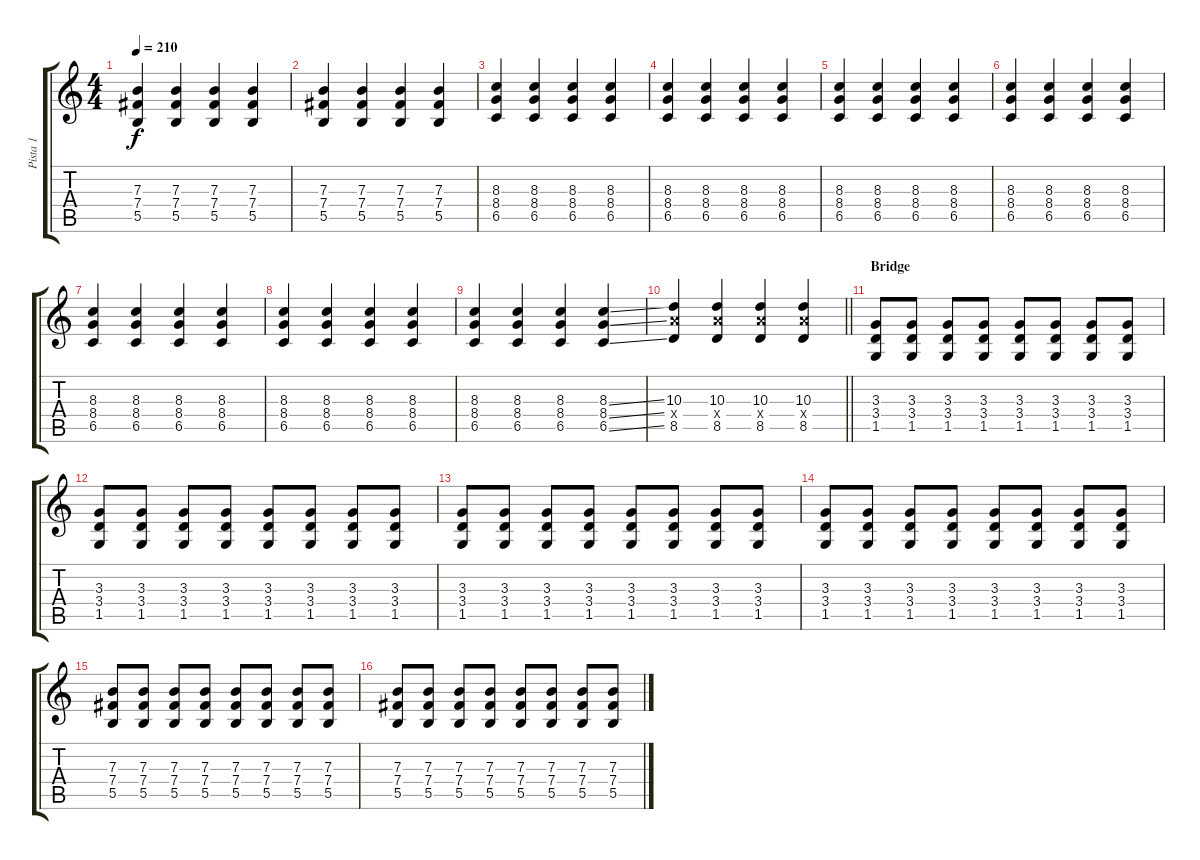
\track ("Pista 1" "Pista 1") {instrument overdrivenguitar}
\staff {score tabs}
\tuning (Db4 Ab4 E3 B2 Gb2 B1) {hide}
\ts (4 4)
\tempo 210
\clef g2
\ks c
(7.3 7.4 5.5).4{dy f} (7.3 7.4 5.5).4 (7.3 7.4 5.5).4 (7.3 7.4 5.5).4 |
(7.3 7.4 5.5).4 (7.3 7.4 5.5).4 (7.3 7.4 5.5).4 (7.3 7.4 5.5).4 |
(8.3 8.4 6.5).4 (8.3 8.4 6.5).4 (8.3 8.4 6.5).4 (8.3 8.4 6.5).4 |
(8.3 8.4 6.5).4 (8.3 8.4 6.5).4 (8.3 8.4 6.5).4 (8.3 8.4 6.5).4 |
(8.3 8.4 6.5).4 (8.3 8.4 6.5).4 (8.3 8.4 6.5).4 (8.3 8.4 6.5).4 |
(8.3 8.4 6.5).4 (8.3 8.4 6.5).4 (8.3 8.4 6.5).4 (8.3 8.4 6.5).4 |
(8.3 8.4 6.5).4 (8.3 8.4 6.5).4 (8.3 8.4 6.5).4 (8.3 8.4 6.5).4 |
(8.3 8.4 6.5).4 (8.3 8.4 6.5).4 (8.3 8.4 6.5).4 (8.3 8.4 6.5).4 |
(8.3 8.4 6.5).4 (8.3 8.4 6.5).4 (8.3 8.4 6.5).4 (8.3{ss} 8.4{ss} 6.5{ss}).4 |
\barLineRight lightlight
(10.3 10.4{x} 8.5).4 (10.3 10.4{x} 8.5).4 (10.3 10.4{x} 8.5).4 (10.3 10.4{x} 8.5).4 |
\section ("" "Bridge")
(3.3 3.4 1.5).8 (3.3 3.4 1.5).8 (3.3 3.4 1.5).8 (3.3 3.4 1.5).8 (3.3 3.4 1.5).8 (3.3 3.4 1.5).8 (3.3 3.4 1.5).8 (3.3 3.4 1.5).8 |
(3.3 3.4 1.5).8 (3.3 3.4 1.5).8 (3.3 3.4 1.5).8 (3.3 3.4 1.5).8 (3.3 3.4 1.5).8 (3.3 3.4 1.5).8 (3.3 3.4 1.5).8 (3.3 3.4 1.5).8 |
(3.3 3.4 1.5).8 (3.3 3.4 1.5).8 (3.3 3.4 1.5).8 (3.3 3.4 1.5).8 (3.3 3.4 1.5).8 (3.3 3.4 1.5).8 (3.3 3.4 1.5).8 (3.3 3.4 1.5).8 |
(3.3 3.4 1.5).8 (3.3 3.4 1.5).8 (3.3 3.4 1.5).8 (3.3 3.4 1.5).8 (3.3 3.4 1.5).8 (3.3 3.4 1.5).8 (3.3 3.4 1.5).8 (3.3 3.4 1.5).8 |
(7.3 7.4 5.5).8 (7.3 7.4 5.5).8 (7.3 7.4 5.5).8 (7.3 7.4 5.5).8 (7.3 7.4 5.5).8 (7.3 7.4 5.5).8 (7.3 7.4 5.5).8 (7.3 7.4 5.5).8 |
(7.3 7.4 5.5).8 (7.3 7.4 5.5).8 (7.3 7.4 5.5).8 (7.3 7.4 5.5).8 (7.3 7.4 5.5).8 (7.3 7.4 5.5).8 (7.3 7.4 5.5).8 (7.3 7.4 5.5).8
